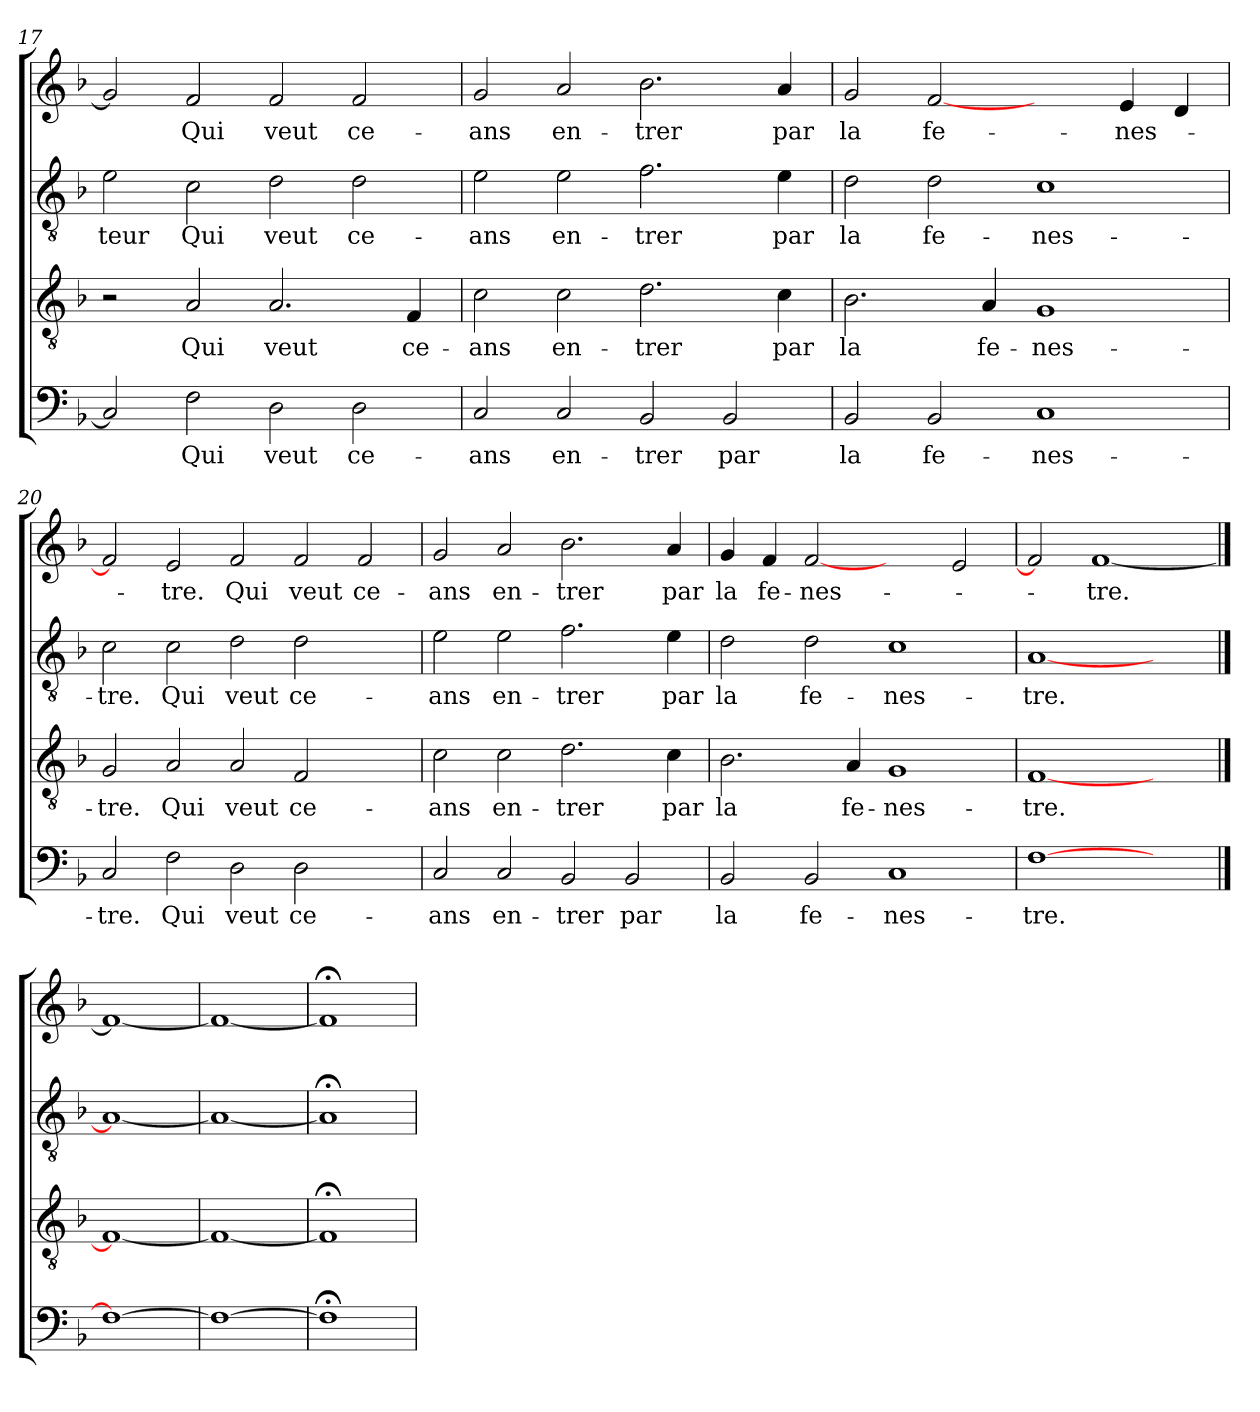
**kern	**text	**kern	**text	**kern	**text	**kern	**text
*part4	*part4	*part3	*part3	*part2	*part2	*part1	*part1
*staff4	*staff4	*staff3	*staff3	*staff2	*staff2	*staff1	*staff1
*clefF4	*	*clefGv2	*	*clefGv2	*	*clefG2	*
*k[b-]	*	*k[b-]	*	*k[b-]	*	*k[b-]	*
=17	=17	=17	=17	=17	=17	=17	=17
2C]	.	2r	.	2e	-teur	2g]	.
2F	Qui	2A	Qui	2c	Qui	2f	Qui
2D	veut	2.A	veut	2d	veut	2f	veut
2D	ce-	.	.	2d	ce-	2f	ce-
.	.	4F	ce-	.	.	.	.
=18	=18	=18	=18	=18	=18	=18	=18
2C	-ans	2c	-ans	2e	-ans	2g	-ans
2C	en-	2c	en-	2e	en-	2a	en-
2BB-	-trer	2.d	-trer	2.f	-trer	2.b-	-trer
2BB-	par	.	.	.	.	.	.
.	.	4c	par	4e	par	4a	par
=19	=19	=19	=19	=19	=19	=19	=19
2BB-	la	2.B-	la	2d	la	2g	la
2BB-	fe-	.	.	2d	fe-	[2f	fe-
.	.	4A	fe-	.	.	.	.
1C	-nes-	1G	-nes-	1c	-nes-	2ryy	.
.	.	.	.	.	.	4e	-nes-
.	.	.	.	.	.	4d	.
!!LO:LB:g=z
=20	=20	=20	=20	=20	=20	=20	=20
2C	-tre.	2G	-tre.	2c	-tre.	2f]	.
2F	Qui	2A	Qui	2c	Qui	2e	-tre.
2D	veut	2A	veut	2d	veut	2f	Qui
2D	ce-	2F	ce-	2d	ce-	2f	veut
2ryy	.	2ryy	.	2ryy	.	2f	ce-
=21	=21	=21	=21	=21	=21	=21	=21
2C	-ans	2c	-ans	2e	-ans	2g	-ans
2C	en-	2c	en-	2e	en-	2a	en-
2BB-	-trer	2.d	-trer	2.f	-trer	2.b-	-trer
2BB-	par	.	.	.	.	.	.
.	.	4c	par	4e	par	4a	par
=22	=22	=22	=22	=22	=22	=22	=22
2BB-	la	2.B-	la	2d	la	4g	la
.	.	.	.	.	.	4f	fe-
2BB-	fe-	.	.	2d	fe-	[2f	-nes-
.	.	4A	fe-	.	.	.	.
1C	-nes-	1G	-nes-	1c	-nes-	2ryy	.
.	.	.	.	.	.	2e	.
=23	=23	=23	=23	=23	=23	=23	=23
[1F	-tre.	[1F	-tre.	[1A	-tre.	2f]	.
.	.	.	.	.	.	[1f	-tre.
2ryy	.	2ryy	.	2ryy	.	.	.
==24	==24	==24	==24	==24	==24	==24	==24
1F_	.	1F_	.	1A_	.	1f_	.
=25	=25	=25	=25	=25	=25	=25	=25
1F_	.	1F_	.	1A_	.	1f_	.
=26	=26	=26	=26	=26	=26	=26	=26
1F;<]	.	1F;<]	.	1A;<]	.	1f;<]	.
=	=	=	=	=	=	=	=
*-	*-	*-	*-	*-	*-	*-	*-
